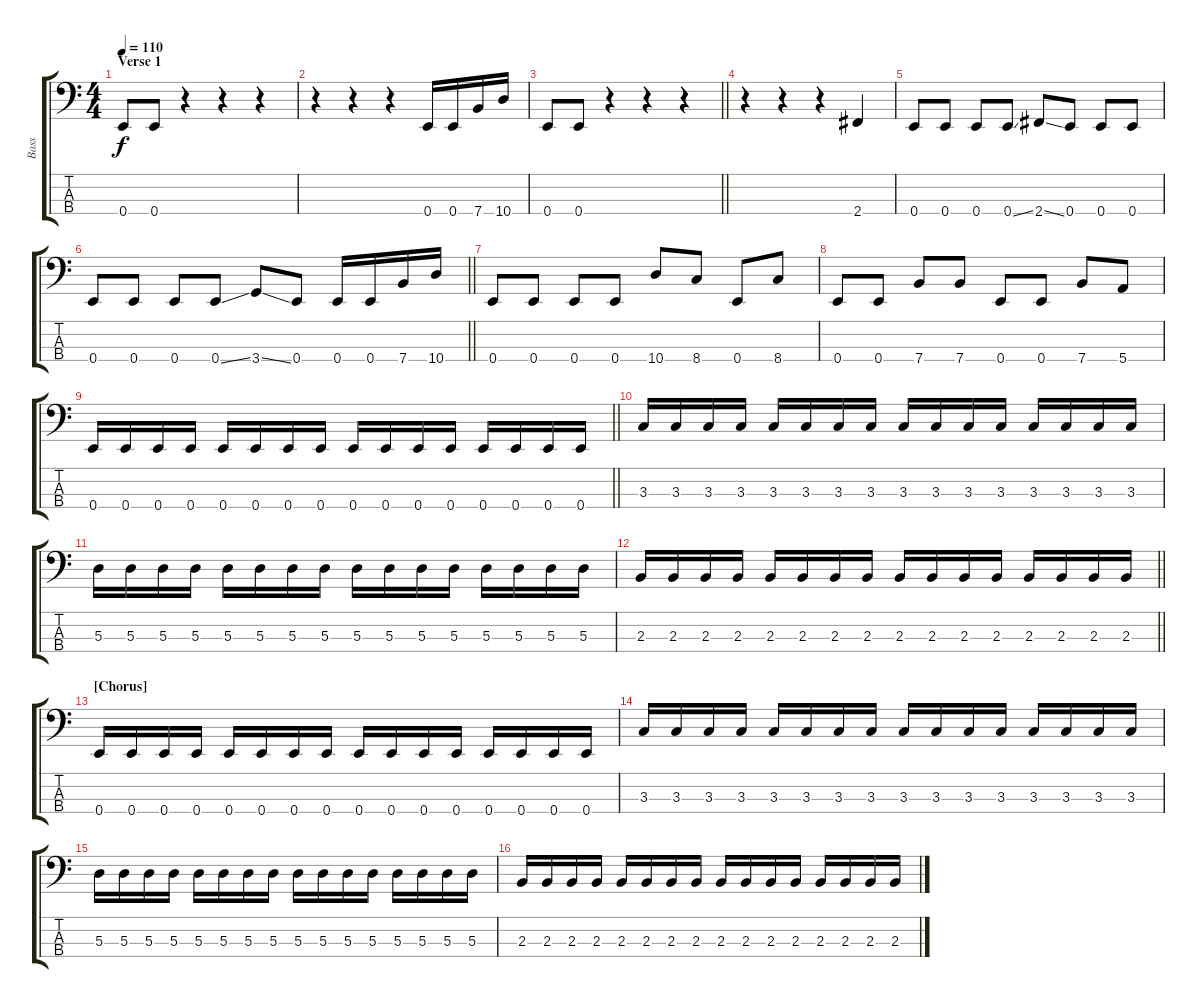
\track ("Bass" "Bass") {instrument electricbasspick}
\staff {score tabs}
\tuning (G2 D2 A1 E1) {hide}
\ts (4 4)
\section ("" "Verse 1")
\tempo 110
\clef f4
\ks c
0.4.8{dy f} 0.4.8 r.4 r.4 r.4 |
r.4 r.4 r.4 0.4.16 0.4.16 7.4.16 10.4.16 |
\barLineRight lightlight
0.4.8 0.4.8 r.4 r.4 r.4 |
r.4 r.4 r.4 2.4.4 |
0.4.8 0.4.8 0.4.8 0.4{ss}.8 2.4{ss}.8 0.4.8 0.4.8 0.4.8 |
\barLineRight lightlight
0.4.8 0.4.8 0.4.8 0.4{ss}.8 3.4{ss}.8 0.4.8 0.4.16 0.4.16 7.4.16 10.4.16 |
0.4.8 0.4.8 0.4.8 0.4.8 10.4.8 8.4.8 0.4.8 8.4.8 |
0.4.8 0.4.8 7.4.8 7.4.8 0.4.8 0.4.8 7.4.8 5.4.8 |
\barLineRight lightlight
0.4.16 0.4.16 0.4.16 0.4.16 0.4.16 0.4.16 0.4.16 0.4.16 0.4.16 0.4.16 0.4.16 0.4.16 0.4.16 0.4.16 0.4.16 0.4.16 |
3.3.16 3.3.16 3.3.16 3.3.16 3.3.16 3.3.16 3.3.16 3.3.16 3.3.16 3.3.16 3.3.16 3.3.16 3.3.16 3.3.16 3.3.16 3.3.16 |
5.3.16 5.3.16 5.3.16 5.3.16 5.3.16 5.3.16 5.3.16 5.3.16 5.3.16 5.3.16 5.3.16 5.3.16 5.3.16 5.3.16 5.3.16 5.3.16 |
\barLineRight lightlight
2.3.16 2.3.16 2.3.16 2.3.16 2.3.16 2.3.16 2.3.16 2.3.16 2.3.16 2.3.16 2.3.16 2.3.16 2.3.16 2.3.16 2.3.16 2.3.16 |
\section ("" "[Chorus]")
0.4.16 0.4.16 0.4.16 0.4.16 0.4.16 0.4.16 0.4.16 0.4.16 0.4.16 0.4.16 0.4.16 0.4.16 0.4.16 0.4.16 0.4.16 0.4.16 |
3.3.16 3.3.16 3.3.16 3.3.16 3.3.16 3.3.16 3.3.16 3.3.16 3.3.16 3.3.16 3.3.16 3.3.16 3.3.16 3.3.16 3.3.16 3.3.16 |
5.3.16 5.3.16 5.3.16 5.3.16 5.3.16 5.3.16 5.3.16 5.3.16 5.3.16 5.3.16 5.3.16 5.3.16 5.3.16 5.3.16 5.3.16 5.3.16 |
2.3.16 2.3.16 2.3.16 2.3.16 2.3.16 2.3.16 2.3.16 2.3.16 2.3.16 2.3.16 2.3.16 2.3.16 2.3.16 2.3.16 2.3.16 2.3.16
